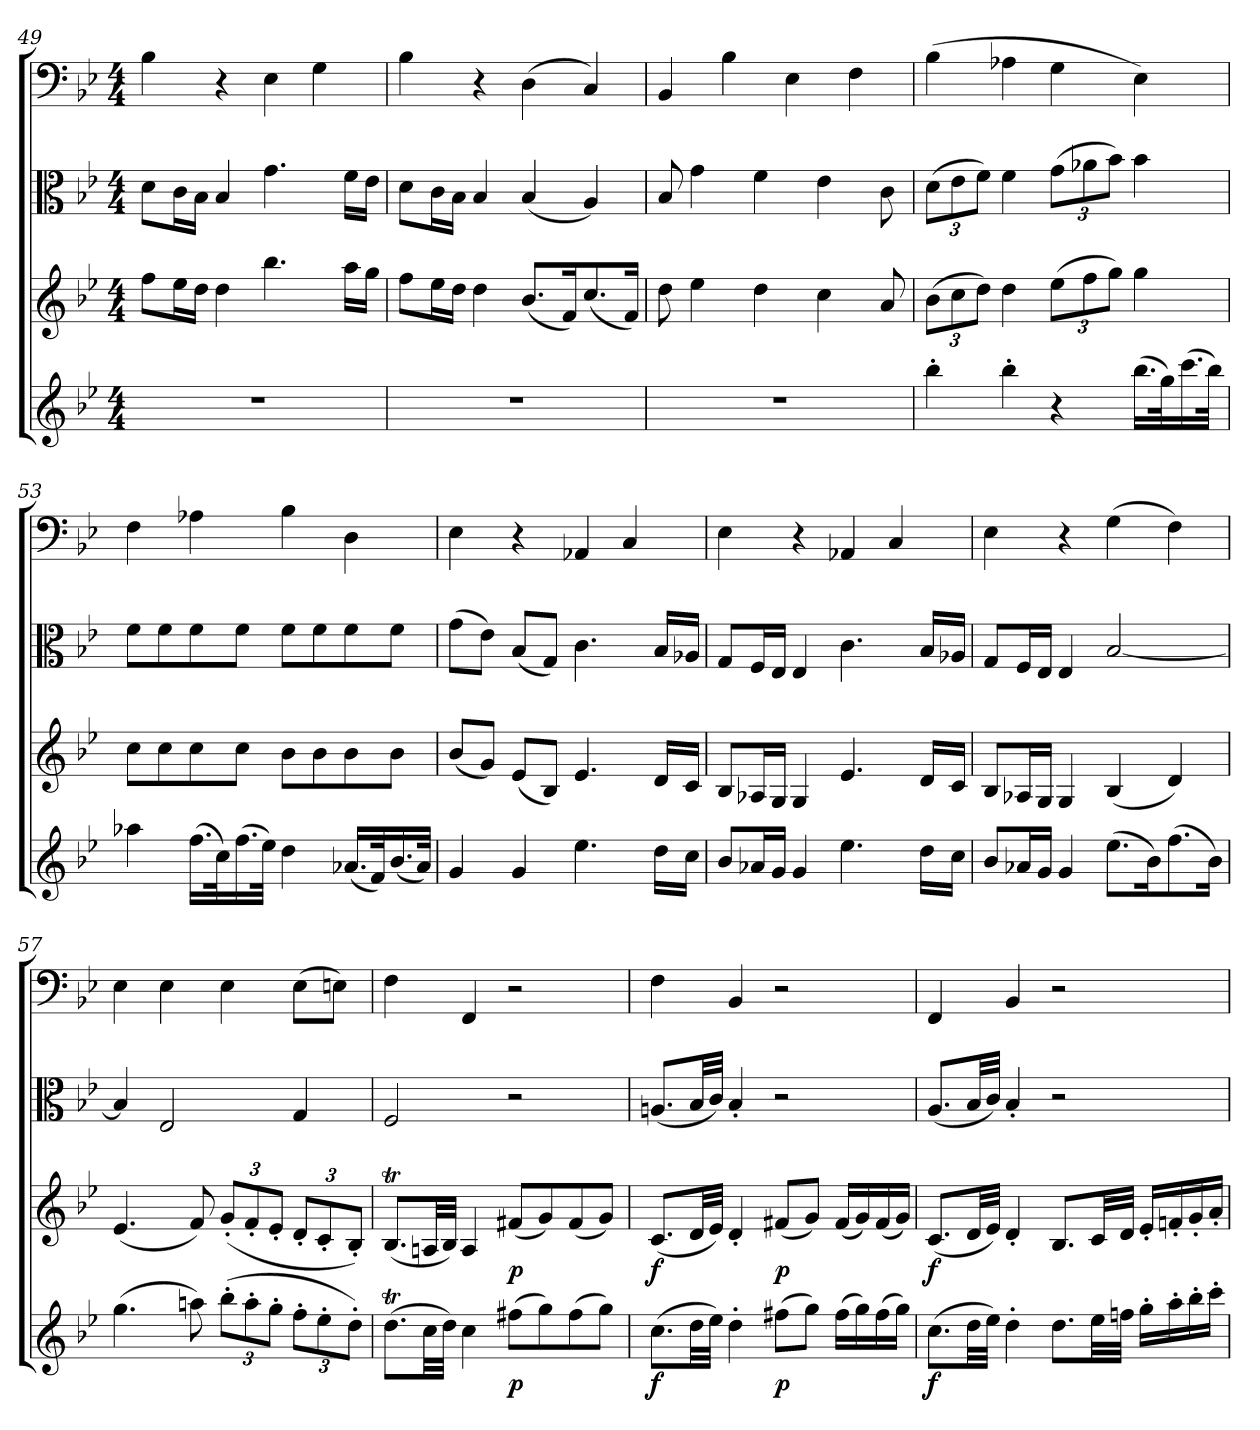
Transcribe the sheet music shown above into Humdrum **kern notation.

**kern	**dynam	**kern	**dynam	**kern	**kern
*part4	*part4	*part3	*part3	*part2	*part1
*staff4	*staff4	*staff3	*staff3	*staff2	*staff1
*clefG2	*	*clefG2	*	*clefC3	*clefF4
*k[b-e-]	*	*k[b-e-]	*	*k[b-e-]	*k[b-e-]
*B-:	*	*B-:	*	*B-:	*B-:
*M4/4	*	*M4/4	*	*M4/4	*M4/4
=49	=49	=49	=49	=49	=49
1r	.	8ff\L	.	8d\L	4B-\
.	.	16ee-\L	.	16c\L	.
.	.	16dd\JJ	.	16B-\JJ	.
.	.	4dd\	.	4B-/	4r
.	.	4.bb-\	.	4.g\	4E-\
.	.	.	.	.	4G\
.	.	16aa\LL	.	16f\LL	.
.	.	16gg\JJ	.	16e-\JJ	.
=50	=50	=50	=50	=50	=50
1r	.	8ff\L	.	8d\L	4B-\
.	.	16ee-\L	.	16c\L	.
.	.	16dd\JJ	.	16B-\JJ	.
.	.	4dd\	.	4B-/	4r
.	.	(8.b-/L	.	(4B-/	(4D\
.	.	16f/K)	.	.	.
.	.	(8.cc/	.	4A/)	4C/)
.	.	16f/Jk)	.	.	.
=51	=51	=51	=51	=51	=51
1r	.	8dd\	.	8B-/	4BB-/
.	.	4ee-\	.	4g\	.
.	.	.	.	.	4B-\
.	.	4dd\	.	4f\	.
.	.	.	.	.	4E-\
.	.	4cc\	.	4e-\	.
.	.	.	.	.	4F\
.	.	8a/	.	8c\	.
=52	=52	=52	=52	=52	=52
4bb-'\	.	(12b-\L	.	(12d\L	(4B-\
.	.	12cc\	.	12e-\	.
.	.	12dd\J)	.	12f\J)	.
4bb-'\	.	4dd\	.	4f\	4A-X\
4r	.	(12ee-\L	.	(12g\L	4G\
.	.	12ff\	.	12a-X\	.
.	.	12gg\J)	.	12b-\J)	.
(16.bb-\LL	.	4gg\	.	4b-\	4E-\)
32gg\K)	.	.	.	.	.
(16.ccc\	.	.	.	.	.
32bb-\JJk)	.	.	.	.	.
=53	=53	=53	=53	=53	=53
4aa-X\	.	8cc\L	.	8f\L	4F\
.	.	8cc\	.	8f\	.
(16.ff\LL	.	8cc\	.	8f\	4A-X\
32cc\K)	.	.	.	.	.
(16.ff\	.	8cc\J	.	8f\J	.
32ee-\JJk)	.	.	.	.	.
4dd\	.	8b-\L	.	8f\L	4B-\
.	.	8b-\	.	8f\	.
(16.a-X/LL	.	8b-\	.	8f\	4D\
32f/K)	.	.	.	.	.
(16.b-/	.	8b-\J	.	8f\J	.
32a-/JJk)	.	.	.	.	.
=54	=54	=54	=54	=54	=54
4g/	.	(8b-/L	.	(8g\L	4E-\
.	.	8g/J)	.	8e-\J)	.
4g/	.	(8e-/L	.	(8B-/L	4r
.	.	8B-/J)	.	8G/J)	.
4.ee-\	.	4.e-/	.	4.c\	4AA-X/
.	.	.	.	.	4C/
16dd\LL	.	16d/LL	.	16B-/LL	.
16cc\JJ	.	16c/JJ	.	16A-X/JJ	.
=55	=55	=55	=55	=55	=55
8b-/L	.	8B-/L	.	8G/L	4E-\
16a-X/L	.	16A-X/L	.	16F/L	.
16g/JJ	.	16G/JJ	.	16E-/JJ	.
4g/	.	4G/	.	4E-/	4r
4.ee-\	.	4.e-/	.	4.c\	4AA-X/
.	.	.	.	.	4C/
16dd\LL	.	16d/LL	.	16B-/LL	.
16cc\JJ	.	16c/JJ	.	16A-X/JJ	.
=56	=56	=56	=56	=56	=56
8b-/L	.	8B-/L	.	8G/L	4E-\
16a-X/L	.	16A-X/L	.	16F/L	.
16g/JJ	.	16G/JJ	.	16E-/JJ	.
4g/	.	4G/	.	4E-/	4r
(8.ee-\L	.	(4B-/	.	[2B-/	(4G\
16b-\K)	.	.	.	.	.
(8.ff\	.	4d/)	.	.	4F\)
16b-\Jk)	.	.	.	.	.
=57	=57	=57	=57	=57	=57
(4.gg\	.	(4.e-/	.	4B-/]	4E-\
.	.	.	.	2E-/	4E-\
8aan\)	.	8f/)	.	.	.
(12bb-'\L	.	(12g'/L	.	.	4E-\
12aa'\	.	12f'/	.	.	.
12gg'\J	.	12e-'/J	.	.	.
12ff'\L	.	12d'/L	.	4G/	(8E-\L
12ee-'\	.	12c'/	.	.	.
.	.	.	.	.	8En\J)
12dd'\J)	.	12B-'/J)	.	.	.
=58	=58	=58	=58	=58	=58
(8.ddt\L	.	(8.B-T/L	.	2F/	4F\
32cc\LL	.	32An/LL	.	.	.
32dd\JJJ)	.	32B-/JJJ)	.	.	.
4cc\	.	4A/	.	.	4FF/
(8ff#X\L	p	(8f#X/L	p	2r	2r
8gg\)	.	8g/)	.	.	.
(8ff#\	.	(8f#/	.	.	.
8gg\J)	.	8g/J)	.	.	.
=59	=59	=59	=59	=59	=59
(8.cc\L	f	(8.c/L	f	(8.An/L	4F\
32dd\LL	.	32d/LL	.	32B-/LL	.
32ee-\JJJ)	.	32e-/JJJ)	.	32c/JJJ)	.
4dd'\	.	4d'/	.	4B-'/	4BB-/
(8ff#X\L	p	(8f#X/L	p	2r	2r
8gg\J)	.	8g/J)	.	.	.
(16ff#\LL	.	(16f#/LL	.	.	.
16gg\)	.	16g/)	.	.	.
(16ff#\	.	(16f#/	.	.	.
16gg\JJ)	.	16g/JJ)	.	.	.
=60	=60	=60	=60	=60	=60
(8.cc\L	f	(8.c/L	f	(8.A/L	4FF/
32dd\LL	.	32d/LL	.	32B-/LL	.
32ee-\JJJ)	.	32e-/JJJ)	.	32c/JJJ)	.
4dd'\	.	4d'/	.	4B-'/	4BB-/
8.dd\L	.	8.B-/L	.	2r	2r
32ee-\LL	.	32c/LL	.	.	.
32ffn\JJJ	.	32d/JJJ	.	.	.
16gg'\LL	.	16e-'/LL	.	.	.
16aa'\	.	16fn'/	.	.	.
16bb-'\	.	16g'/	.	.	.
16ccc'\JJ	.	16a'/JJ	.	.	.
=	=	=	=	=	=
*-	*-	*-	*-	*-	*-
